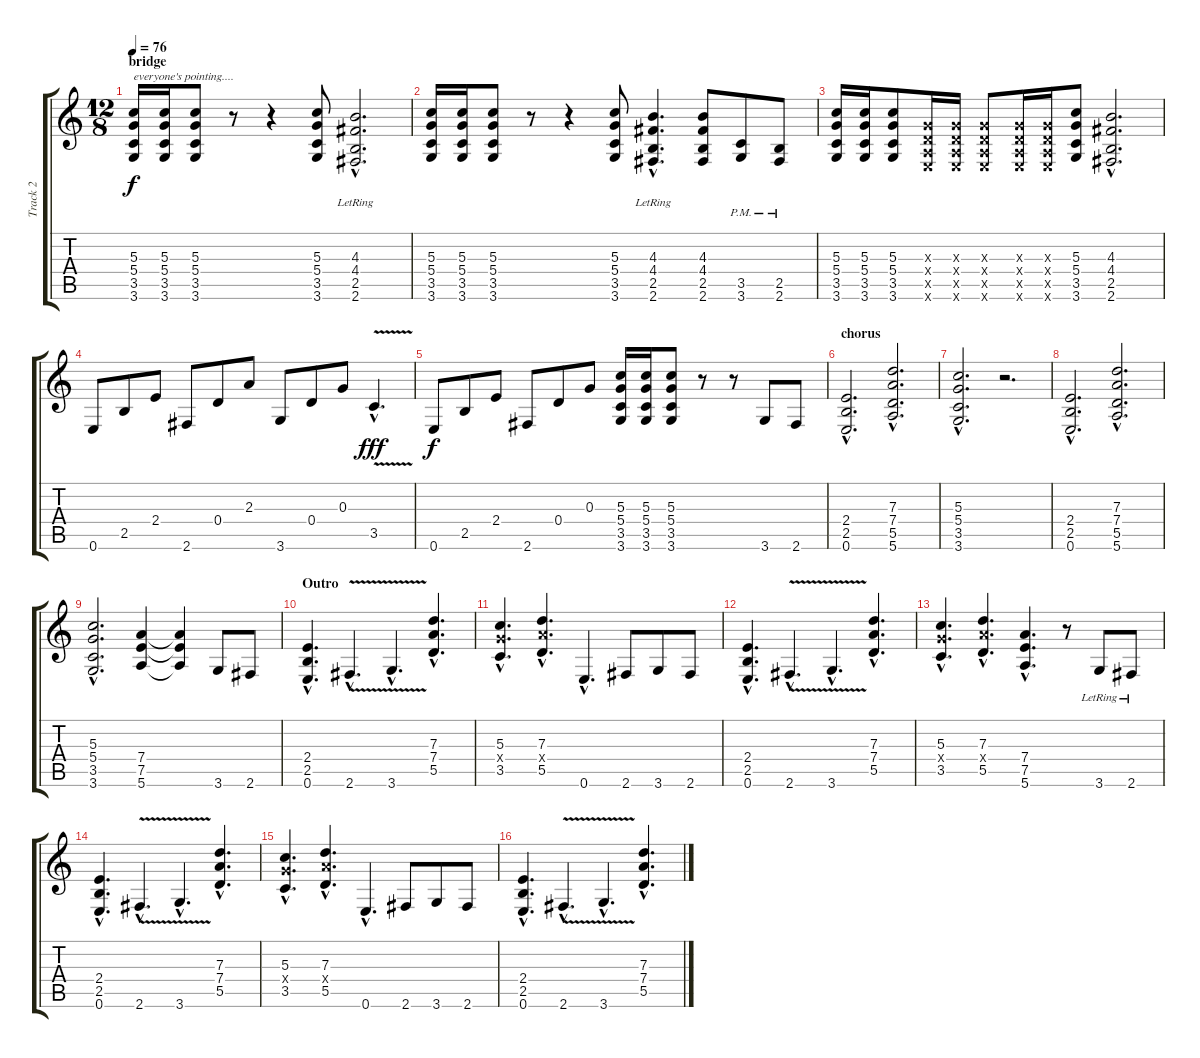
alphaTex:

\track ("Track 2" "Track 2") {instrument distortionguitar}
\staff {score tabs}
\tuning (E4 B3 G3 D3 A2 E2) {hide}
\ts (12 8)
\section ("" "bridge")
\tempo 76
\clef g2
\ks c
(5.3 5.4 3.5 3.6).16{txt "everyone's pointing...." dy f} (5.3 5.4 3.5 3.6).16 (5.3 5.4 3.5 3.6).8 r.8 r.4 (5.3 5.4 3.5 3.6).8 (4.3{hac lr} 4.4{hac lr} 2.5{hac lr} 2.6{hac lr}).2{d} |
(5.3 5.4 3.5 3.6).16 (5.3 5.4 3.5 3.6).16 (5.3 5.4 3.5 3.6).8 r.8 r.4 (5.3 5.4 3.5 3.6).8 (4.3{hac lr} 4.4{hac lr} 2.5{hac lr} 2.6{hac lr}).4{d} (4.3 4.4 2.5 2.6).8 (3.5 3.6{pm}).8 (2.5 2.6{pm}).8 |
(5.3 5.4 3.5 3.6).16 (5.3 5.4 3.5 3.6).16 (5.3 5.4 3.5 3.6).8 (0.3{x} 0.4{x} 0.5{x} 0.6{x}).16 (0.3{x} 0.4{x} 0.5{x} 0.6{x}).16 (0.3{x} 0.4{x} 0.5{x} 0.6{x}).8 (0.3{x} 0.4{x} 0.5{x} 0.6{x}).16 (0.3{x} 0.4{x} 0.5{x} 0.6{x}).16 (5.3 5.4 3.5 3.6).8 (4.3{hac} 4.4{hac} 2.5{hac} 2.6{hac}).2{d} |
0.6.8 2.5.8 2.4.8 2.6.8 0.4.8 2.3.8 3.6.8 0.4.8 0.3.8 3.5{v hac}.4{d dy fff} |
0.6.8{dy f} 2.5.8 2.4.8 2.6.8 0.4.8 0.3.8 (5.3 5.4 3.5 3.6).16 (5.3 5.4 3.5 3.6).16 (5.3 5.4 3.5 3.6).8 r.8 r.8 3.6.8 2.6.8 |
\section ("" "chorus")
(2.4{hac} 2.5{hac} 0.6{hac}).2{d} (7.3{hac} 7.4{hac} 5.5{hac} 5.6{hac}).2{d} |
(5.3{hac} 5.4{hac} 3.5{hac} 3.6{hac}).2{d} r.2{d} |
(2.4{hac} 2.5{hac} 0.6{hac}).2{d} (7.3{hac} 7.4{hac} 5.5{hac} 5.6{hac}).2{d} |
(5.3{hac} 5.4{hac} 3.5{hac} 3.6{hac}).2{d} (7.4 7.5 5.6).4 (7.4{t} 7.5{t} 5.6{t}).4 3.6.8 2.6.8 |
\section ("" "Outro")
(2.4{hac} 2.5{hac} 0.6{hac}).4{d} 2.6{v hac}.4{d} 3.6{v hac}.4{d} (7.3{hac} 7.4{hac} 5.5{hac}).4{d} |
(5.3{hac} 5.4{hac x} 3.5{hac}).4{d} (7.3{hac} 7.4{hac x} 5.5{hac}).4{d} 0.6{hac}.4{d} 2.6.8 3.6.8 2.6.8 |
(2.4{hac} 2.5{hac} 0.6{hac}).4{d} 2.6{v hac}.4{d} 3.6{v hac}.4{d} (7.3{hac} 7.4{hac} 5.5{hac}).4{d} |
(5.3{hac} 5.4{hac x} 3.5{hac}).4{d} (7.3{hac} 7.4{hac x} 5.5{hac}).4{d} (7.4{hac} 7.5{hac} 5.6{hac}).4{d} r.8 3.6{lr}.8 2.6{lr}.8 |
(2.4{hac} 2.5{hac} 0.6{hac}).4{d} 2.6{v hac}.4{d} 3.6{v hac}.4{d} (7.3{hac} 7.4{hac} 5.5{hac}).4{d} |
(5.3{hac} 5.4{hac x} 3.5{hac}).4{d} (7.3{hac} 7.4{hac x} 5.5{hac}).4{d} 0.6{hac}.4{d} 2.6.8 3.6.8 2.6.8 |
(2.4{hac} 2.5{hac} 0.6{hac}).4{d} 2.6{v hac}.4{d} 3.6{v hac}.4{d} (7.3{hac} 7.4{hac} 5.5{hac}).4{d}
